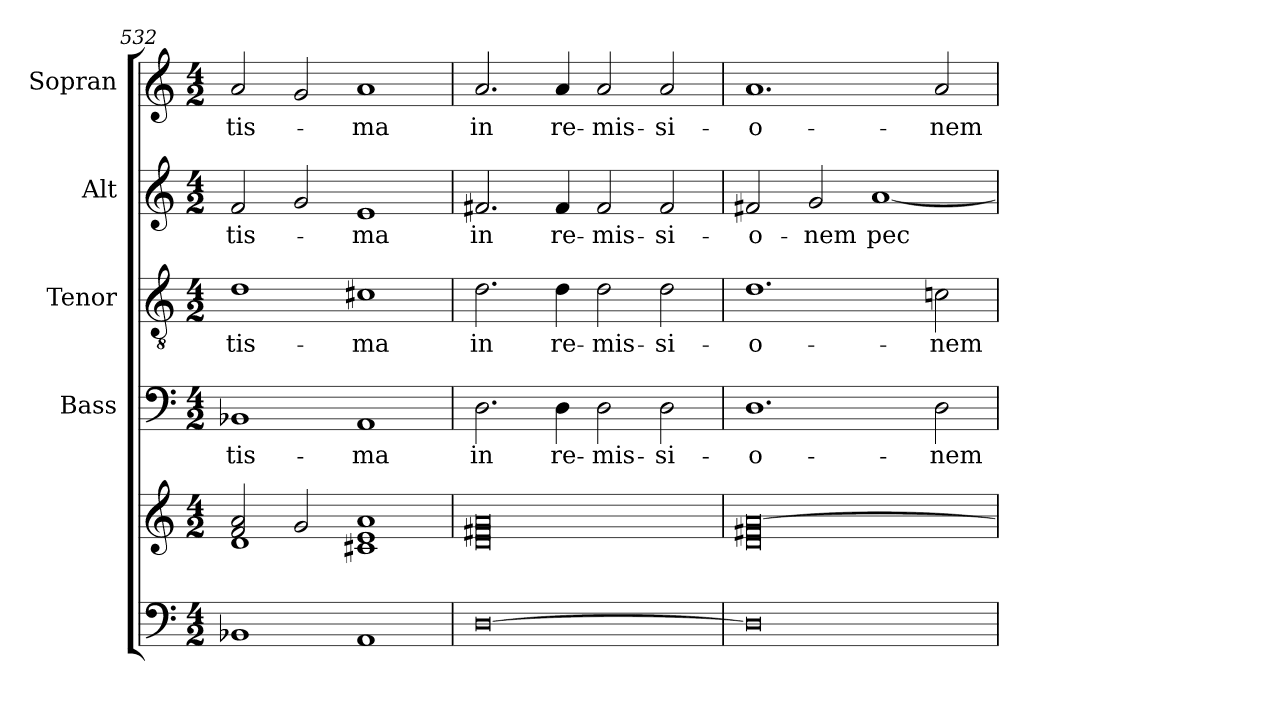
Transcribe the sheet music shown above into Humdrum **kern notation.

**kern	**kern	**kern	**text	**kern	**text	**kern	**text	**kern	**text
*part5	*part5	*part4	*part4	*part3	*part3	*part2	*part2	*part1	*part1
*staff6	*staff5	*staff4	*staff4	*staff3	*staff3	*staff2	*staff2	*staff1	*staff1
*	*	*I"Bass	*	*I"Tenor	*	*I"Alt	*	*I"Sopran	*
*	*	*I'B.	*	*I'T.	*	*I'A.	*	*I'S.	*
!!LO:LB:g=z
*clefF4	*clefG2	*clefF4	*	*clefGv2	*	*clefG2	*	*clefG2	*
*k[]	*k[]	*k[]	*	*k[]	*	*k[]	*	*k[]	*
*C:	*C:	*C:	*	*C:	*	*C:	*	*C:	*
*M4/2	*M4/2	*M4/2	*	*M4/2	*	*M4/2	*	*M4/2	*
=532	=532	=532	=532	=532	=532	=532	=532	=532	=532
*	*^	*	*	*	*	*	*	*	*
!	!	!	!	!LO:LY:b	!	!LO:LY:b	!	!LO:LY:b	!	!LO:LY:b
1BB-X	2f/ 2a/	1d	1BB-X	-tis-	1d	-tis-	2f/	-tis-	2a/	-tis-
.	2g/	.	.	.	.	.	2g/	.	2g/	.
!	!	!	!	!LO:LY:b	!	!LO:LY:b	!	!LO:LY:b	!	!LO:LY:b
1AA	1e 1a	1c#X	1AA	-ma	1c#X	-ma	1e	-ma	1a	-ma
=533	=533	=533	=533	=533	=533	=533	=533	=533	=533	=533
!	!	!	!	!LO:LY:b	!	!LO:LY:b	!	!LO:LY:b	!	!LO:LY:b
*	*v	*v	*	*	*	*	*	*	*	*
[0D	0d 0f#X 0a	2.D\	in	2.d\	in	2.f#X/	in	2.a/	in
!	!	!	!LO:LY:b	!	!LO:LY:b	!	!LO:LY:b	!	!LO:LY:b
.	.	4D\	re-	4d\	re-	4f#/	re-	4a/	re-
!	!	!	!LO:LY:b	!	!LO:LY:b	!	!LO:LY:b	!	!LO:LY:b
.	.	2D\	-mis-	2d\	-mis-	2f#/	-mis-	2a/	-mis-
!	!	!	!LO:LY:b	!	!LO:LY:b	!	!LO:LY:b	!	!LO:LY:b
.	.	2D\	-si-	2d\	-si-	2f#/	-si-	2a/	-si-
=534	=534	=534	=534	=534	=534	=534	=534	=534	=534
!	!	!	!LO:LY:b	!	!LO:LY:b	!	!LO:LY:b	!	!LO:LY:b
0D]	0d 0f#X [>0a	1.D	-o-	1.d	-o-	2f#X/	-o-	1.a	-o-
!	!	!	!	!	!	!	!LO:LY:b	!	!
.	.	.	.	.	.	2g/	-nem	.	.
!	!	!	!	!	!	!	!LO:LY:b	!	!
.	.	.	.	.	.	[1a	pec-	.	.
!	!	!	!LO:LY:b	!	!LO:LY:b	!	!	!	!LO:LY:b
.	.	2D\	-nem	2cn\	-nem	.	.	2a/	-nem
=	=	=	=	=	=	=	=	=	=
*-	*-	*-	*-	*-	*-	*-	*-	*-	*-
